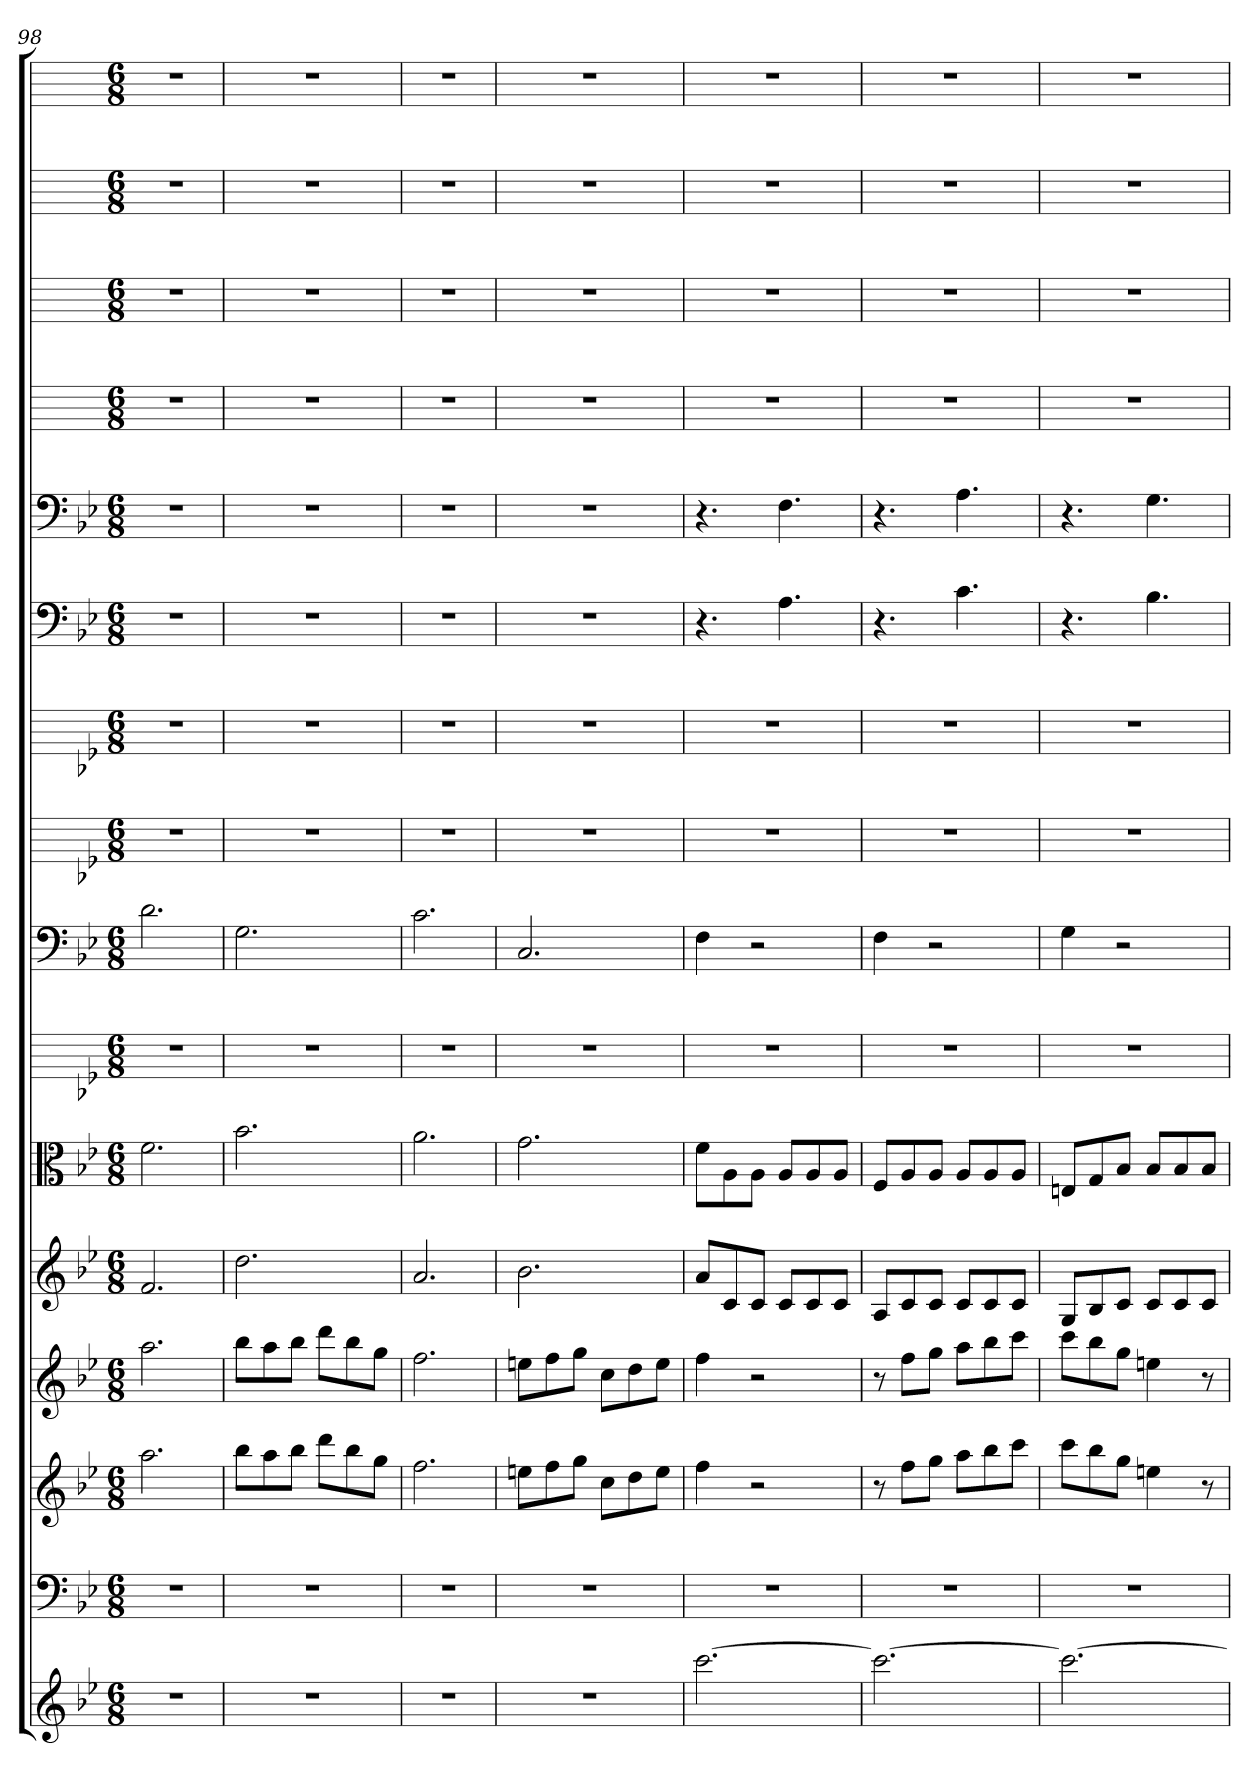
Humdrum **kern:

**kern	**kern	**kern	**kern	**kern	**kern	**kern	**kern	**kern	**kern	**kern	**kern	**kern	**kern	**kern	**kern
*part16	*part15	*part14	*part13	*part12	*part11	*part10	*part9	*part8	*part7	*part6	*part5	*part4	*part3	*part2	*part1
*staff16	*staff15	*staff14	*staff13	*staff12	*staff11	*staff10	*staff9	*staff8	*staff7	*staff6	*staff5	*staff4	*staff3	*staff2	*staff1
*	*clefF4	*	*	*	*clefC3	*	*clefF4	*	*	*clefF4	*clefF4	*	*	*	*
*k[b-e-]	*k[b-e-]	*k[b-e-]	*k[b-e-]	*k[b-e-]	*k[b-e-]	*k[b-e-]	*k[b-e-]	*k[b-e-]	*k[b-e-]	*k[b-e-]	*k[b-e-]	*k[]	*k[]	*k[]	*k[]
*M6/8	*M6/8	*M6/8	*M6/8	*M6/8	*M6/8	*M6/8	*M6/8	*M6/8	*M6/8	*M6/8	*M6/8	*M6/8	*M6/8	*M6/8	*M6/8
=98	=98	=98	=98	=98	=98	=98	=98	=98	=98	=98	=98	=98	=98	=98	=98
2.r	2.r	2.aa	2.aa	2.f	2.f	2.r	2.d	2.r	2.r	2.r	2.r	2.r	2.r	2.r	2.r
=99	=99	=99	=99	=99	=99	=99	=99	=99	=99	=99	=99	=99	=99	=99	=99
2.r	2.r	8bb-L	8bb-L	2.dd	2.b-	2.r	2.G	2.r	2.r	2.r	2.r	2.r	2.r	2.r	2.r
.	.	8aa	8aa	.	.	.	.	.	.	.	.	.	.	.	.
.	.	8bb-J	8bb-J	.	.	.	.	.	.	.	.	.	.	.	.
.	.	8dddL	8dddL	.	.	.	.	.	.	.	.	.	.	.	.
.	.	8bb-	8bb-	.	.	.	.	.	.	.	.	.	.	.	.
.	.	8ggJ	8ggJ	.	.	.	.	.	.	.	.	.	.	.	.
=100	=100	=100	=100	=100	=100	=100	=100	=100	=100	=100	=100	=100	=100	=100	=100
2.r	2.r	2.ff	2.ff	2.a	2.a	2.r	2.c	2.r	2.r	2.r	2.r	2.r	2.r	2.r	2.r
=101	=101	=101	=101	=101	=101	=101	=101	=101	=101	=101	=101	=101	=101	=101	=101
2.r	2.r	8eenL	8eenL	2.b-	2.g	2.r	2.C	2.r	2.r	2.r	2.r	2.r	2.r	2.r	2.r
.	.	8ff	8ff	.	.	.	.	.	.	.	.	.	.	.	.
.	.	8ggJ	8ggJ	.	.	.	.	.	.	.	.	.	.	.	.
.	.	8ccL	8ccL	.	.	.	.	.	.	.	.	.	.	.	.
.	.	8dd	8dd	.	.	.	.	.	.	.	.	.	.	.	.
.	.	8eeJ	8eeJ	.	.	.	.	.	.	.	.	.	.	.	.
=102	=102	=102	=102	=102	=102	=102	=102	=102	=102	=102	=102	=102	=102	=102	=102
[2.ccc	2.r	4ff	4ff	8aL	8f\L	2.r	4F	2.r	2.r	4.r	4.r	2.r	2.r	2.r	2.r
.	.	.	.	8c	8A\	.	.	.	.	.	.	.	.	.	.
.	.	2r	2r	8cJ	8A\J	.	2r	.	.	.	.	.	.	.	.
.	.	.	.	8cL	8A/L	.	.	.	.	4.A	4.F	.	.	.	.
.	.	.	.	8c	8A/	.	.	.	.	.	.	.	.	.	.
.	.	.	.	8cJ	8A/J	.	.	.	.	.	.	.	.	.	.
=103	=103	=103	=103	=103	=103	=103	=103	=103	=103	=103	=103	=103	=103	=103	=103
2.ccc_	2.r	8r	8r	8AL	8F/L	2.r	4F	2.r	2.r	4.r	4.r	2.r	2.r	2.r	2.r
.	.	8ffL	8ffL	8c	8A/	.	.	.	.	.	.	.	.	.	.
.	.	8ggJ	8ggJ	8cJ	8A/J	.	2r	.	.	.	.	.	.	.	.
.	.	8aaL	8aaL	8cL	8A/L	.	.	.	.	4.c	4.A	.	.	.	.
.	.	8bb-	8bb-	8c	8A/	.	.	.	.	.	.	.	.	.	.
.	.	8cccJ	8cccJ	8cJ	8A/J	.	.	.	.	.	.	.	.	.	.
=104	=104	=104	=104	=104	=104	=104	=104	=104	=104	=104	=104	=104	=104	=104	=104
2.ccc_	2.r	8cccL	8cccL	8GL	8En/L	2.r	4G	2.r	2.r	4.r	4.r	2.r	2.r	2.r	2.r
.	.	8bb-	8bb-	8B-	8G/	.	.	.	.	.	.	.	.	.	.
.	.	8ggJ	8ggJ	8cJ	8B-/J	.	2r	.	.	.	.	.	.	.	.
.	.	4een	4een	8cL	8B-/L	.	.	.	.	4.B-	4.G	.	.	.	.
.	.	.	.	8c	8B-/	.	.	.	.	.	.	.	.	.	.
.	.	8r	8r	8cJ	8B-/J	.	.	.	.	.	.	.	.	.	.
=	=	=	=	=	=	=	=	=	=	=	=	=	=	=	=
*-	*-	*-	*-	*-	*-	*-	*-	*-	*-	*-	*-	*-	*-	*-	*-
